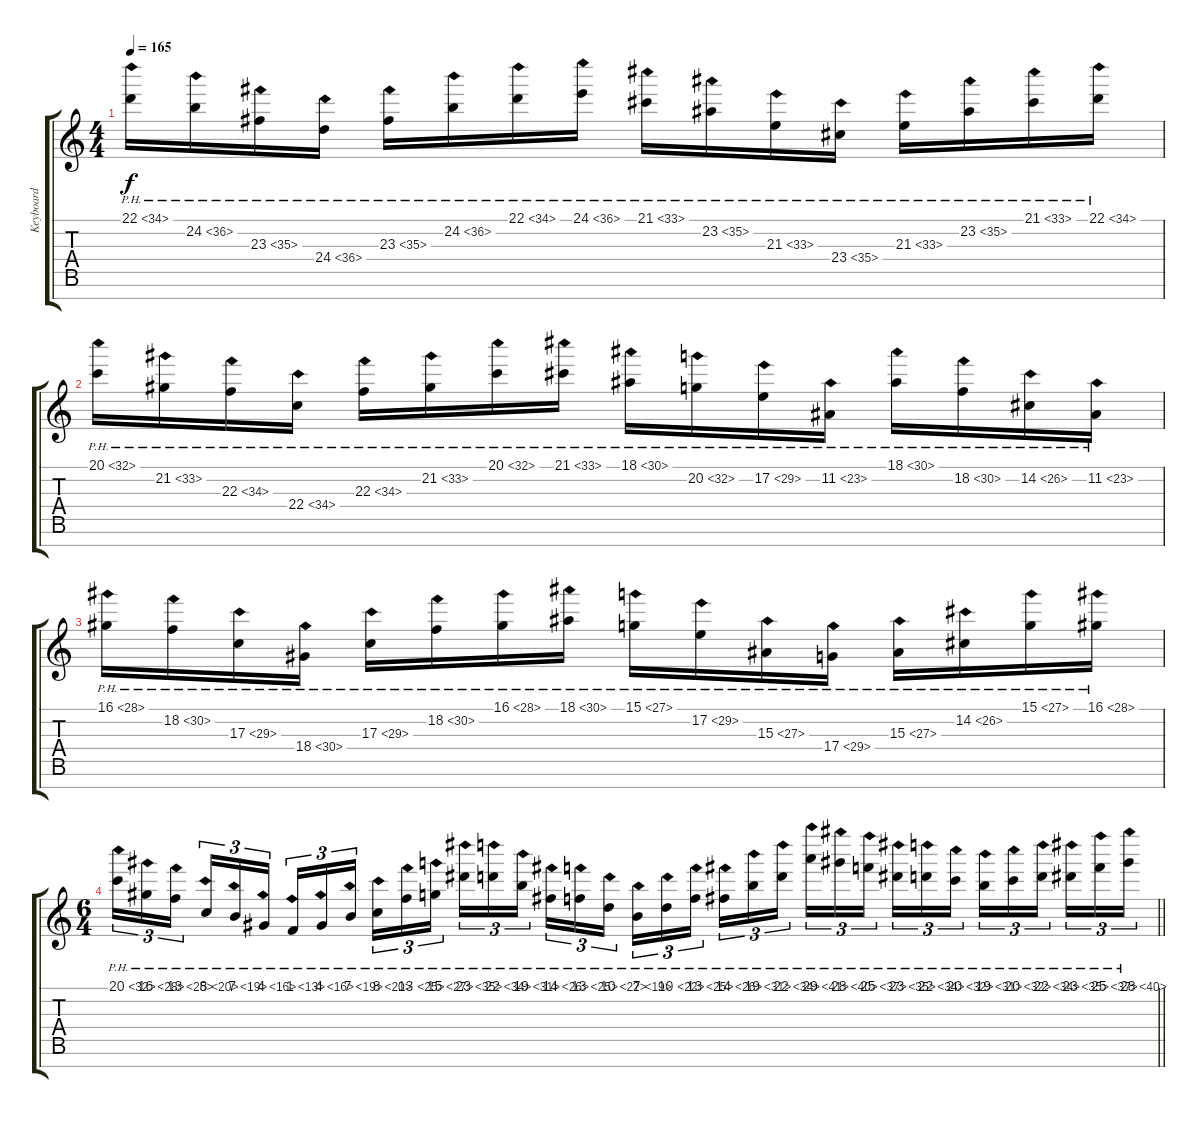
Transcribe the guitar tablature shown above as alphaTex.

\track ("Keyboard" "Keyboard") {instrument stringensemble1}
\staff {score tabs}
\tuning (E4 B3 G3 D3 A2 E2 B1) {hide}
\ts (4 4)
\tempo 165
\clef g2
\ks c
22.1{ph 12}.16{dy f} 24.2{ph 12}.16 23.3{ph 12}.16 24.4{ph 12}.16 23.3{ph 12}.16 24.2{ph 12}.16 22.1{ph 12}.16 24.1{ph 12}.16 21.1{ph 12}.16 23.2{ph 12}.16 21.3{ph 12}.16 23.4{ph 12}.16 21.3{ph 12}.16 23.2{ph 12}.16 21.1{ph 12}.16 22.1{ph 12}.16 |
20.1{ph 12}.16 21.2{ph 12}.16 22.3{ph 12}.16 22.4{ph 12}.16 22.3{ph 12}.16 21.2{ph 12}.16 20.1{ph 12}.16 21.1{ph 12}.16 18.1{ph 12}.16 20.2{ph 12}.16 17.2{ph 12}.16 11.2{ph 12}.16 18.1{ph 12}.16 18.2{ph 12}.16 14.2{ph 12}.16 11.2{ph 12}.16 |
16.1{ph 12}.16 18.2{ph 12}.16 17.3{ph 12}.16 18.4{ph 12}.16 17.3{ph 12}.16 18.2{ph 12}.16 16.1{ph 12}.16 18.1{ph 12}.16 15.1{ph 12}.16 17.2{ph 12}.16 15.3{ph 12}.16 17.4{ph 12}.16 15.3{ph 12}.16 14.2{ph 12}.16 15.1{ph 12}.16 16.1{ph 12}.16 |
\ts (6 4)
\barLineRight lightlight
20.1{ph 12}.16{tu (3 2)} 16.1{ph 12}.16{tu (3 2)} 13.1{ph 12}.16{tu (3 2) beam splitsecondary} 8.1{ph 12}.16{tu (3 2)} 7.1{ph 12}.16{tu (3 2)} 4.1{ph 12}.16{tu (3 2) beam splitsecondary} 1.1{ph 12}.16{tu (3 2)} 4.1{ph 12}.16{tu (3 2)} 7.1{ph 12}.16{tu (3 2) beam splitsecondary} 8.1{ph 12}.16{tu (3 2)} 13.1{ph 12}.16{tu (3 2)} 15.1{ph 12}.16{tu (3 2) beam splitsecondary} 23.1{ph 12}.16{tu (3 2)} 22.1{ph 12}.16{tu (3 2)} 19.1{ph 12}.16{tu (3 2) beam splitsecondary} 14.1{ph 12}.16{tu (3 2)} 13.1{ph 12}.16{tu (3 2)} 10.1{ph 12}.16{tu (3 2)} 7.1{ph 12}.16{tu (3 2)} 10.1{ph 12}.16{tu (3 2)} 13.1{ph 12}.16{tu (3 2) beam splitsecondary} 14.1{ph 12}.16{tu (3 2)} 19.1{ph 12}.16{tu (3 2)} 22.1{ph 12}.16{tu (3 2) beam splitsecondary} 29.1{ph 12}.16{tu (3 2)} 28.1{ph 12}.16{tu (3 2)} 25.1{ph 12}.16{tu (3 2) beam splitsecondary} 23.1{ph 12}.16{tu (3 2)} 22.1{ph 12}.16{tu (3 2)} 20.1{ph 12}.16{tu (3 2) beam splitsecondary} 19.1{ph 12}.16{tu (3 2)} 20.1{ph 12}.16{tu (3 2)} 22.1{ph 12}.16{tu (3 2) beam splitsecondary} 23.1{ph 12}.16{tu (3 2)} 25.1{ph 12}.16{tu (3 2)} 28.1{ph 12}.16{tu (3 2)}
